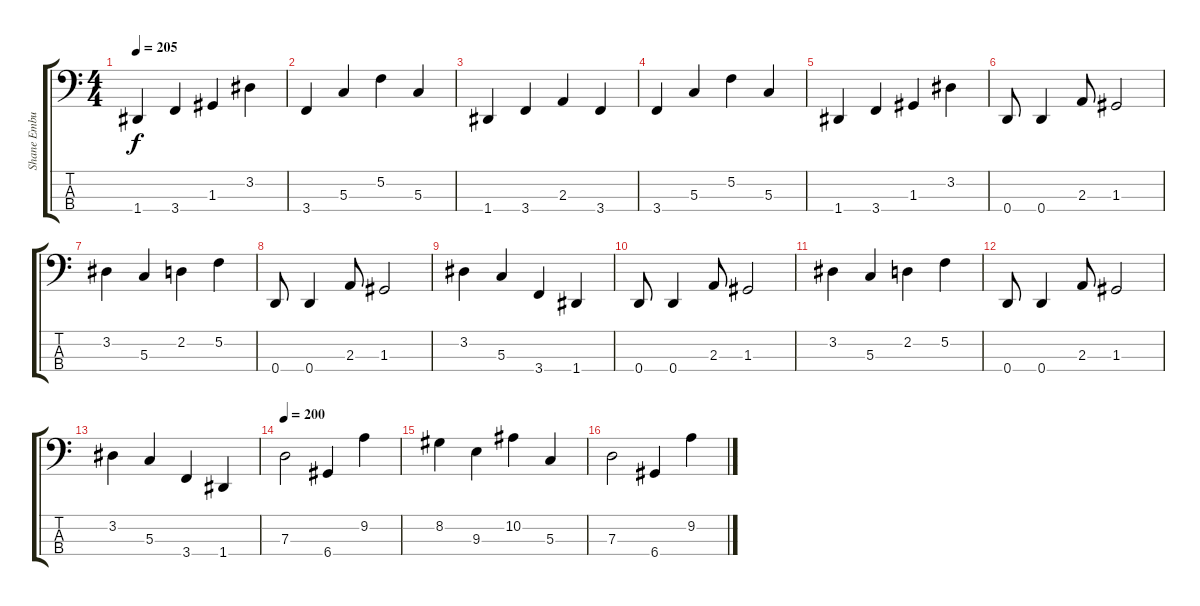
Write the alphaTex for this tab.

\track ("Shane Embury (Bass)" "Shane Embu") {instrument electricbassfinger}
\staff {score tabs}
\tuning (F2 C2 G1 D1) {hide}
\ts (4 4)
\tempo 205
\clef f4
\ks c
1.4.4{dy f} 3.4.4 1.3.4 3.2.4 |
3.4.4 5.3.4 5.2.4 5.3.4 |
1.4.4 3.4.4 2.3.4 3.4.4 |
3.4.4 5.3.4 5.2.4 5.3.4 |
1.4.4 3.4.4 1.3.4 3.2.4 |
0.4.8 0.4.4 2.3.8 1.3.2 |
3.2.4 5.3.4 2.2.4 5.2.4 |
0.4.8 0.4.4 2.3.8 1.3.2 |
3.2.4 5.3.4 3.4.4 1.4.4 |
0.4.8 0.4.4 2.3.8 1.3.2 |
3.2.4 5.3.4 2.2.4 5.2.4 |
0.4.8 0.4.4 2.3.8 1.3.2 |
3.2.4 5.3.4 3.4.4 1.4.4 |
\tempo 200
7.3.2 6.4.4 9.2.4 |
8.2.4 9.3.4 10.2.4 5.3.4 |
7.3.2 6.4.4 9.2.4
